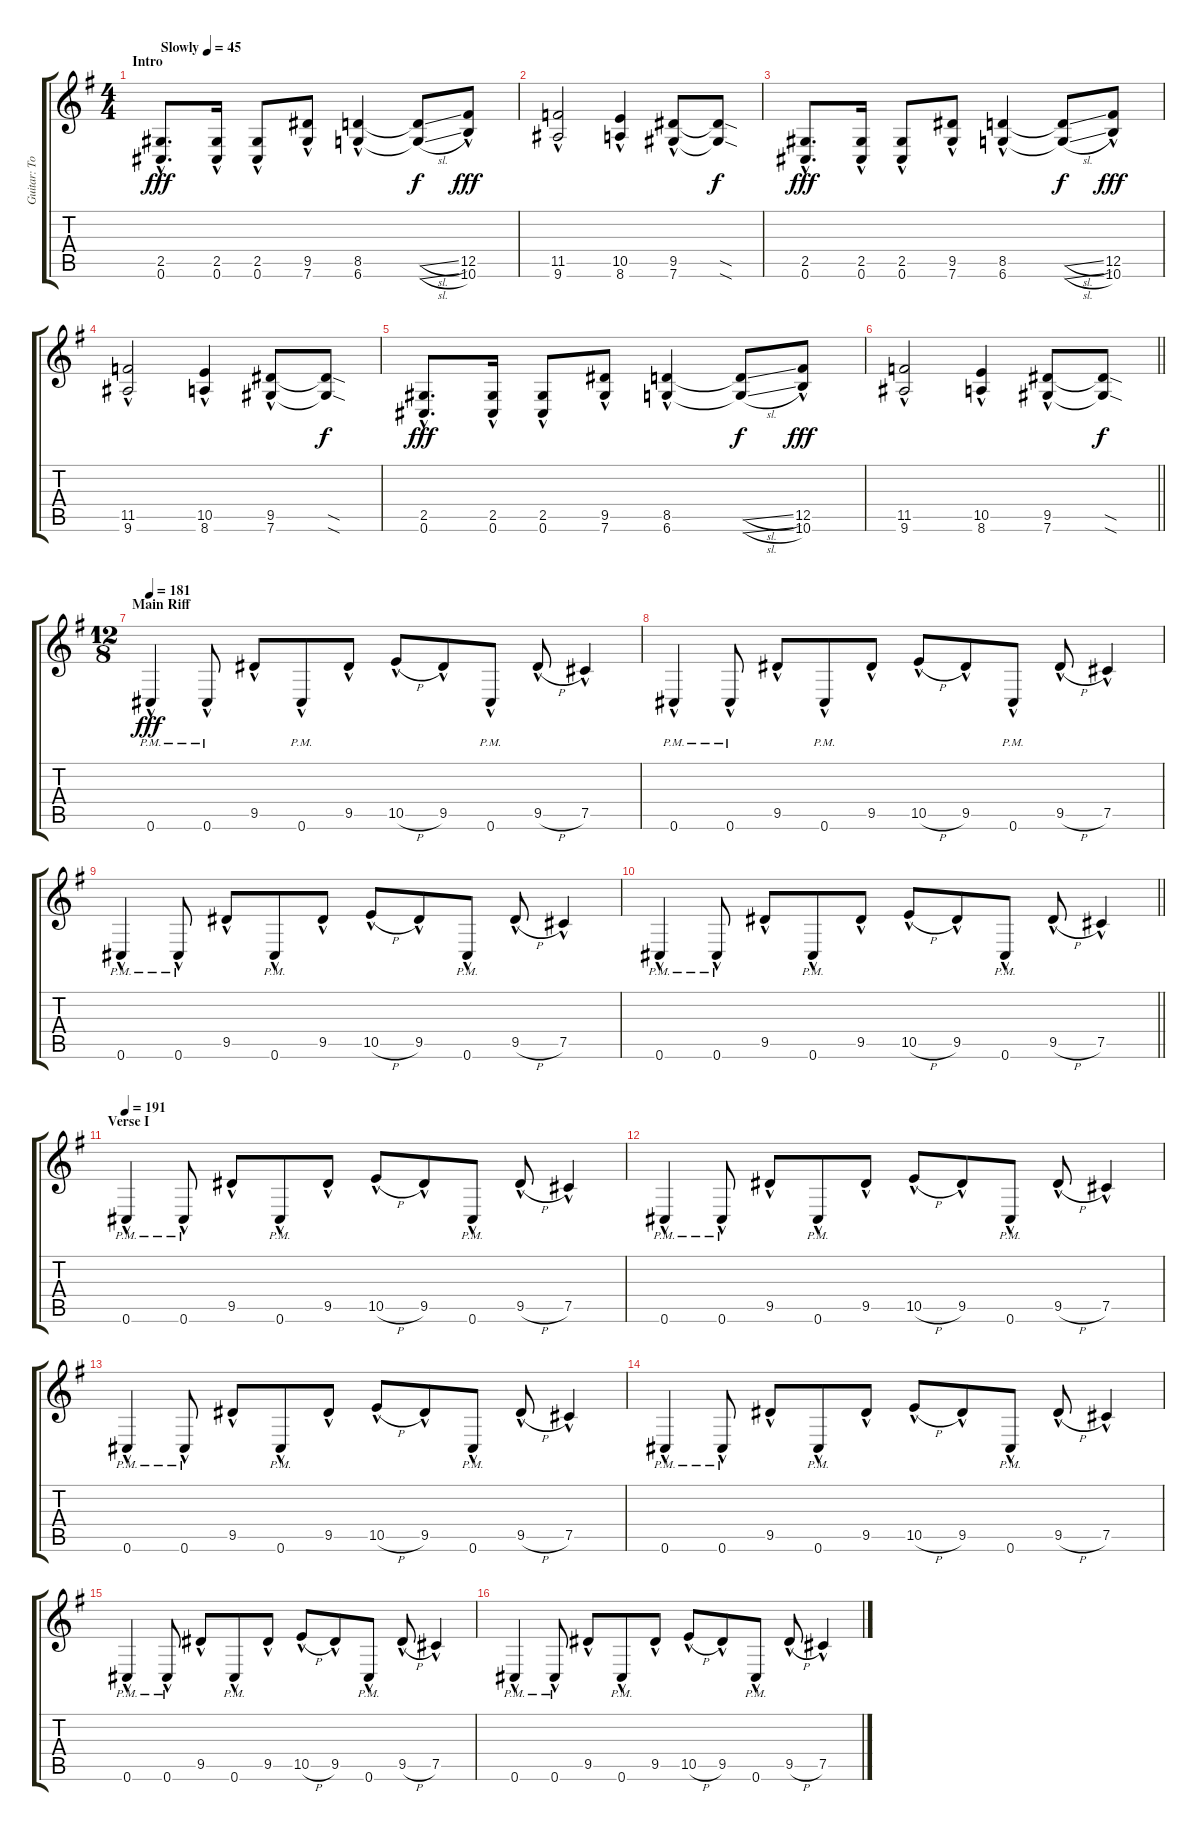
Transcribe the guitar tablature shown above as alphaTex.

\track ("Guitar: Tony" "Guitar: To") {instrument distortionguitar}
\staff {score tabs}
\tuning (Db4 Ab3 E3 B2 Gb2 Db2) {hide}
\ts (4 4)
\section ("" "Intro")
\tempo (45 "Slowly")
\clef g2
\ks g
(2.5{hac} 0.6{hac}).8{d dy fff instrument distortionguitar} (2.5{hac} 0.6{hac}).16 (2.5{hac} 0.6{hac}).8 (9.5{hac} 7.6{hac}).8 (8.5{hac} 6.6{hac}).4 (8.5{sl t} 6.6{sl t}).8{dy f} (12.5{hac} 10.6{hac}).8{dy fff} |
(11.5{hac} 9.6{hac}).2 (10.5{hac} 8.6{hac}).4 (9.5{hac} 7.6{hac}).8 (9.5{sod t} 7.6{sod t}).8{dy f} |
(2.5{hac} 0.6{hac}).8{d dy fff} (2.5{hac} 0.6{hac}).16 (2.5{hac} 0.6{hac}).8 (9.5{hac} 7.6{hac}).8 (8.5{hac} 6.6{hac}).4 (8.5{sl t} 6.6{sl t}).8{dy f} (12.5{hac} 10.6{hac}).8{dy fff} |
(11.5{hac} 9.6{hac}).2 (10.5{hac} 8.6{hac}).4 (9.5{hac} 7.6{hac}).8 (9.5{sod t} 7.6{sod t}).8{dy f} |
(2.5{hac} 0.6{hac}).8{d dy fff} (2.5{hac} 0.6{hac}).16 (2.5{hac} 0.6{hac}).8 (9.5{hac} 7.6{hac}).8 (8.5{hac} 6.6{hac}).4 (8.5{sl t} 6.6{sl t}).8{dy f} (12.5{hac} 10.6{hac}).8{dy fff} |
\barLineRight lightlight
(11.5{hac} 9.6{hac}).2 (10.5{hac} 8.6{hac}).4 (9.5{hac} 7.6{hac}).8 (9.5{sod t} 7.6{sod t}).8{dy f} |
\ts (12 8)
\section ("" "Main Riff")
\tempo 181
0.6{hac pm}.4{dy fff} 0.6{hac pm}.8 9.5{hac}.8 0.6{hac pm}.8 9.5{hac}.8 10.5{h hac}.8 9.5{hac}.8 0.6{hac pm}.8 9.5{h hac}.8 7.5{hac}.4 |
0.6{hac pm}.4 0.6{hac pm}.8 9.5{hac}.8 0.6{hac pm}.8 9.5{hac}.8 10.5{h hac}.8 9.5{hac}.8 0.6{hac pm}.8 9.5{h hac}.8 7.5{hac}.4 |
0.6{hac pm}.4 0.6{hac pm}.8 9.5{hac}.8 0.6{hac pm}.8 9.5{hac}.8 10.5{h hac}.8 9.5{hac}.8 0.6{hac pm}.8 9.5{h hac}.8 7.5{hac}.4 |
\barLineRight lightlight
0.6{hac pm}.4 0.6{hac pm}.8 9.5{hac}.8 0.6{hac pm}.8 9.5{hac}.8 10.5{h hac}.8 9.5{hac}.8 0.6{hac pm}.8 9.5{h hac}.8 7.5{hac}.4 |
\section ("" "Verse I")
\tempo 191
0.6{hac pm}.4 0.6{hac pm}.8 9.5{hac}.8 0.6{hac pm}.8 9.5{hac}.8 10.5{h hac}.8 9.5{hac}.8 0.6{hac pm}.8 9.5{h hac}.8 7.5{hac}.4 |
0.6{hac pm}.4 0.6{hac pm}.8 9.5{hac}.8 0.6{hac pm}.8 9.5{hac}.8 10.5{h hac}.8 9.5{hac}.8 0.6{hac pm}.8 9.5{h hac}.8 7.5{hac}.4 |
0.6{hac pm}.4 0.6{hac pm}.8 9.5{hac}.8 0.6{hac pm}.8 9.5{hac}.8 10.5{h hac}.8 9.5{hac}.8 0.6{hac pm}.8 9.5{h hac}.8 7.5{hac}.4 |
0.6{hac pm}.4 0.6{hac pm}.8 9.5{hac}.8 0.6{hac pm}.8 9.5{hac}.8 10.5{h hac}.8 9.5{hac}.8 0.6{hac pm}.8 9.5{h hac}.8 7.5{hac}.4 |
0.6{hac pm}.4 0.6{hac pm}.8 9.5{hac}.8 0.6{hac pm}.8 9.5{hac}.8 10.5{h hac}.8 9.5{hac}.8 0.6{hac pm}.8 9.5{h hac}.8 7.5{hac}.4 |
0.6{hac pm}.4 0.6{hac pm}.8 9.5{hac}.8 0.6{hac pm}.8 9.5{hac}.8 10.5{h hac}.8 9.5{hac}.8 0.6{hac pm}.8 9.5{h hac}.8 7.5{hac}.4
